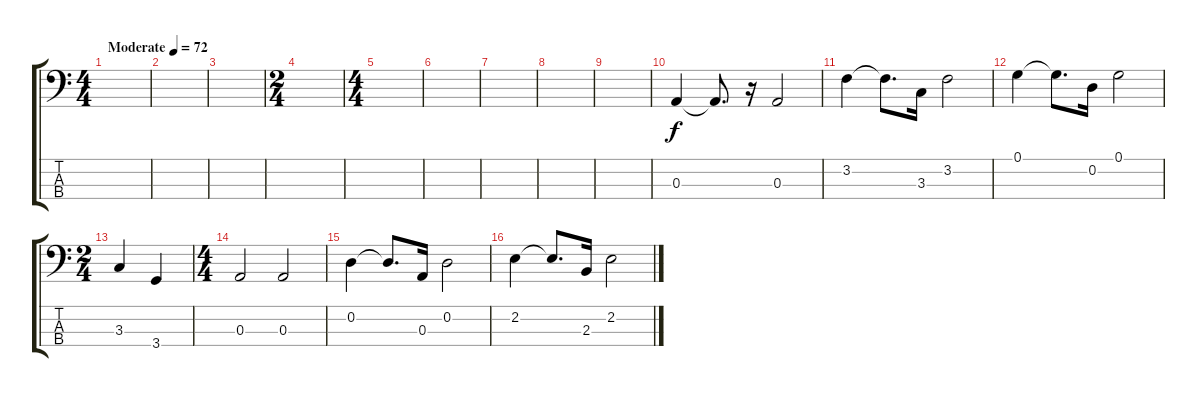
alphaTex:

\track "" {instrument electricbassfinger}
\staff {score tabs}
\tuning (G2 D2 A1 E1) {hide}
\ts (4 4)
\tempo (72 "Moderate")
\clef f4
\ks c
|
|
|
\ts (2 4)
|
\ts (4 4)
|
|
|
|
|
0.3.4 0.3{t}.8{d} r.16 0.3.2 |
3.2.4 3.2{t}.8{d} 3.3.16 3.2.2 |
0.1.4 0.1{t}.8{d} 0.2.16 0.1.2 |
\ts (2 4)
3.3.4 3.4.4 |
\ts (4 4)
0.3.2 0.3.2 |
0.2.4 0.2{t}.8{d} 0.3.16 0.2.2 |
2.2.4 2.2{t}.8{d} 2.3.16 2.2.2
